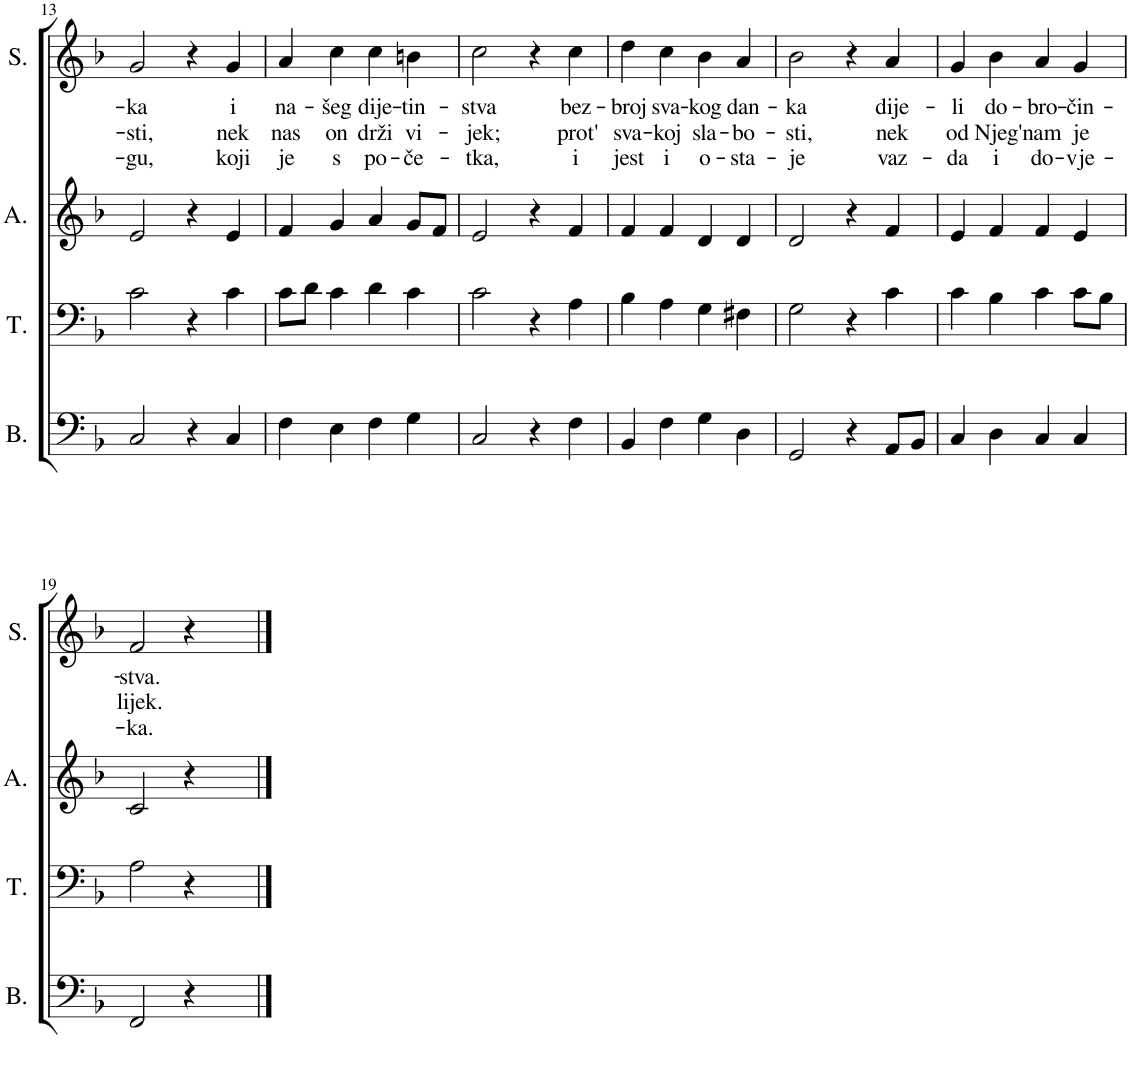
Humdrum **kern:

**kern	**kern	**kern	**kern	**text	**text	**text
*part4	*part3	*part2	*part1	*part1	*part1	*part1
*staff4	*staff3	*staff2	*staff1	*staff1	*staff1	*staff1
*I"Bass	*I"Tenor	*I"Alto	*I"Soprano	*	*	*
*I'B.	*I'T.	*I'A.	*I'S.	*	*	*
!!LO:PB:g=z
*clefF4	*clefF4	*clefG2	*clefG2	*	*	*
*k[b-]	*k[b-]	*k[b-]	*k[b-]	*	*	*
*M4/4	*M4/4	*M4/4	*M4/4	*	*	*
*met(c)	*met(c)	*met(c)	*met(c)	*	*	*
=13	=13	=13	=13	=13	=13	=13
!	!	!	!	!LO:LY:b	!LO:LY:b	!LO:LY:b
2C/	2c\	2e/	2g/	-ka	-sti,	-gu,
4r	4r	4r	4r	.	.	.
!	!	!	!	!LO:LY:b	!LO:LY:b	!LO:LY:b
4C/	4c\	4e/	4g/	i	nek	koji
=14	=14	=14	=14	=14	=14	=14
!	!	!	!	!LO:LY:b	!LO:LY:b	!LO:LY:b
4F\	8c\L	4f/	4a/	na-	nas	je
.	8d\J	.	.	.	.	.
!	!	!	!	!LO:LY:b	!LO:LY:b	!LO:LY:b
4E\	4c\	4g/	4cc\	-šeg	on	s
!	!	!	!	!LO:LY:b	!LO:LY:b	!LO:LY:b
4F\	4d\	4a/	4cc\	dije-	drži	po-
!	!	!	!	!LO:LY:b	!LO:LY:b	!LO:LY:b
4G\	4c\	8g/L	4bn\	-tin-	vi-	-če-
.	.	8f/J	.	.	.	.
=15	=15	=15	=15	=15	=15	=15
!	!	!	!	!LO:LY:b	!LO:LY:b	!LO:LY:b
2C/	2c\	2e/	2cc\	-stva	-jek;	-tka,
4r	4r	4r	4r	.	.	.
!	!	!	!	!LO:LY:b	!LO:LY:b	!LO:LY:b
4F\	4A\	4f/	4cc\	bez-	prot'	i
=16	=16	=16	=16	=16	=16	=16
!	!	!	!	!LO:LY:b	!LO:LY:b	!LO:LY:b
4BB-/	4B-\	4f/	4dd\	-broj	sva-	jest
!	!	!	!	!LO:LY:b	!LO:LY:b	!LO:LY:b
4F\	4A\	4f/	4cc\	sva-	-koj	i
!	!	!	!	!LO:LY:b	!LO:LY:b	!LO:LY:b
4G\	4G\	4d/	4b-\	-kog	sla-	o-
!	!	!	!	!LO:LY:b	!LO:LY:b	!LO:LY:b
4D\	4F#X\	4d/	4a/	dan-	-bo-	-sta-
=17	=17	=17	=17	=17	=17	=17
!	!	!	!	!LO:LY:b	!LO:LY:b	!LO:LY:b
2GG/	2G\	2d/	2b-\	-ka	-sti,	-je
4r	4r	4r	4r	.	.	.
!	!	!	!	!LO:LY:b	!LO:LY:b	!LO:LY:b
8AA/L	4c\	4f/	4a/	dije-	nek	vaz-
8BB-/J	.	.	.	.	.	.
=18	=18	=18	=18	=18	=18	=18
!	!	!	!	!LO:LY:b	!LO:LY:b	!LO:LY:b
4C/	4c\	4e/	4g/	-li	od	-da
!	!	!	!	!LO:LY:b	!LO:LY:b	!LO:LY:b
4D\	4B-\	4f/	4b-\	do-	Njeg'	i
!	!	!	!	!LO:LY:b	!LO:LY:b	!LO:LY:b
4C/	4c\	4f/	4a/	-bro-	nam	do-
!	!	!	!	!LO:LY:b	!LO:LY:b	!LO:LY:b
4C/	8c\L	4e/	4g/	-čin-	je	-vje-
.	8B-\J	.	.	.	.	.
!!LO:LB:g=z
=19	=19	=19	=19	=19	=19	=19
!	!	!	!	!LO:LY:b	!LO:LY:b	!LO:LY:b
2FF/	2A\	2c/	2f/	-stva.	lijek.	-ka.
4r	4r	4r	4r	.	.	.
4ryy	4ryy	4ryy	4ryy	.	.	.
==	==	==	==	==	==	==
*-	*-	*-	*-	*-	*-	*-
